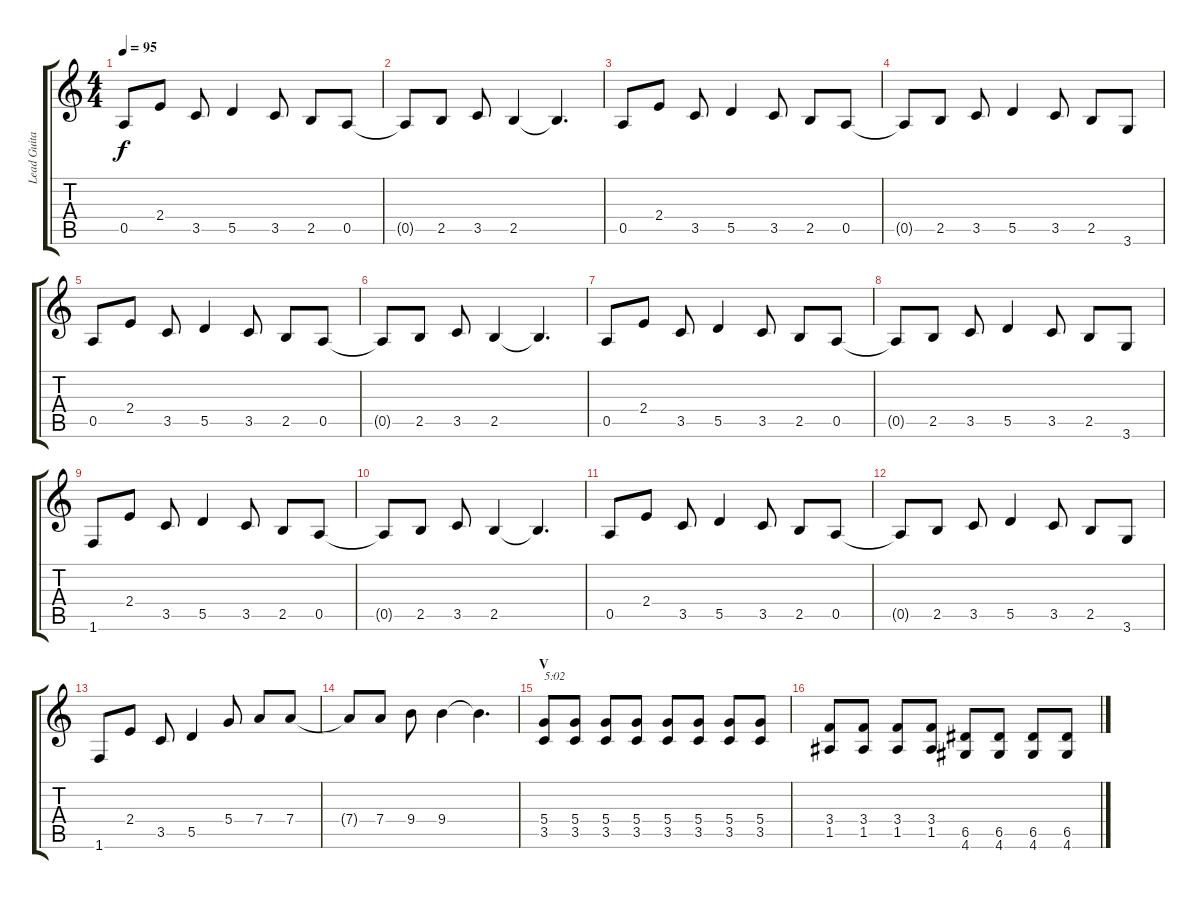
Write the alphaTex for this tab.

\track ("Lead Guitar" "Lead Guita") {instrument distortionguitar}
\staff {score tabs}
\tuning (E4 B3 G3 D3 A2 E2) {hide}
\ts (4 4)
\tempo 95
\clef g2
\ks c
0.5.8{dy f} 2.4.8 3.5.8 5.5.4 3.5.8 2.5.8 0.5.8 |
0.5{t}.8 2.5.8 3.5.8 2.5.4 2.5{t}.4{d} |
0.5.8 2.4.8 3.5.8 5.5.4 3.5.8 2.5.8 0.5.8 |
0.5{t}.8 2.5.8 3.5.8 5.5.4 3.5.8 2.5.8 3.6.8 |
0.5.8 2.4.8 3.5.8 5.5.4 3.5.8 2.5.8 0.5.8 |
0.5{t}.8 2.5.8 3.5.8 2.5.4 2.5{t}.4{d} |
0.5.8 2.4.8 3.5.8 5.5.4 3.5.8 2.5.8 0.5.8 |
0.5{t}.8 2.5.8 3.5.8 5.5.4 3.5.8 2.5.8 3.6.8 |
1.6.8 2.4.8 3.5.8 5.5.4 3.5.8 2.5.8 0.5.8 |
0.5{t}.8 2.5.8 3.5.8 2.5.4 2.5{t}.4{d} |
0.5.8 2.4.8 3.5.8 5.5.4 3.5.8 2.5.8 0.5.8 |
0.5{t}.8 2.5.8 3.5.8 5.5.4 3.5.8 2.5.8 3.6.8 |
1.6.8 2.4.8 3.5.8 5.5.4 5.4.8 7.4.8 7.4.8 |
7.4{t}.8 7.4.8 9.4.8 9.4.4 9.4{t}.4{d} |
\section ("" "V")
(5.4 3.5).8{txt "5:02"} (5.4 3.5).8 (5.4 3.5).8 (5.4 3.5).8 (5.4 3.5).8 (5.4 3.5).8 (5.4 3.5).8 (5.4 3.5).8 |
(3.4 1.5).8 (3.4 1.5).8 (3.4 1.5).8 (3.4 1.5).8 (6.5 4.6).8 (6.5 4.6).8 (6.5 4.6).8 (6.5 4.6).8
